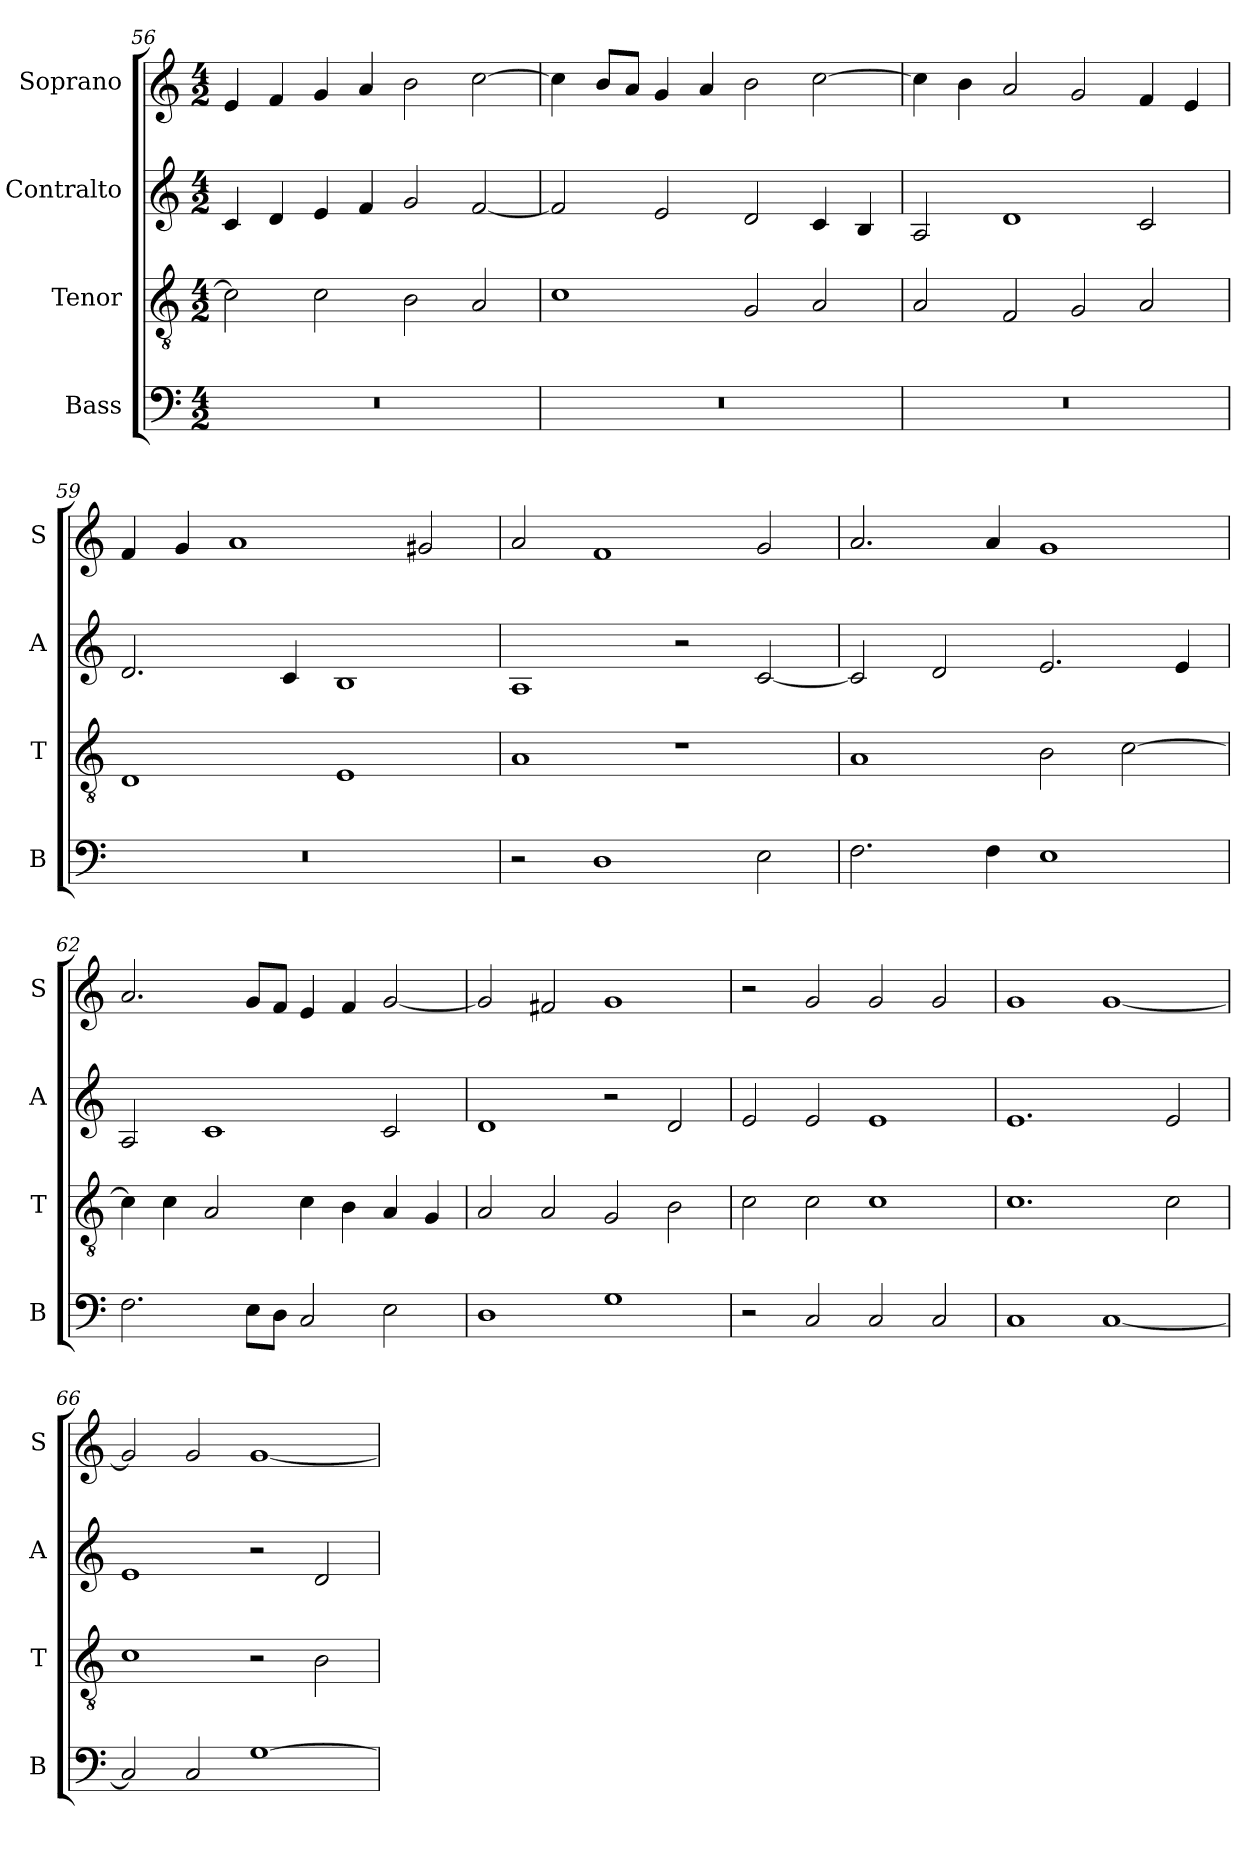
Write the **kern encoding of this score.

**kern	**kern	**kern	**kern
*part4	*part3	*part2	*part1
*staff4	*staff3	*staff2	*staff1
*I"Bass	*I"Tenor	*I"Contralto	*I"Soprano
*I'B	*I'T	*I'A	*I'S
*clefF4	*clefGv2	*clefG2	*clefG2
*k[]	*k[]	*k[]	*k[]
*A:aeo	*A:aeo	*A:aeo	*A:aeo
*M4/2	*M4/2	*M4/2	*M4/2
=56	=56	=56	=56
0r	2c]	4c	4e
.	.	4d	4f
.	2c	4e	4g
.	.	4f	4a
.	2B	2g	2b
.	2A	[2f	[2cc
=57	=57	=57	=57
0r	1c	2f]	4cc]
.	.	.	8b/L
.	.	.	8a/J
.	.	2e	4g
.	.	.	4a
.	2G	2d	2b
.	2A	4c	[2cc
.	.	4B	.
=58	=58	=58	=58
0r	2A	2A	4cc]
.	.	.	4b
.	2F	1d	2a
.	2G	.	2g
.	2A	2c	4f
.	.	.	4e
=59	=59	=59	=59
0r	1D	2.d	4f
.	.	.	4g
.	.	.	1a
.	.	4c	.
.	1E	1B	.
.	.	.	2g#X
=60	=60	=60	=60
2r	1A	1A	2a
1D	.	.	1f
.	1r	2r	.
2E	.	[2c	2g
=61	=61	=61	=61
2.F	1A	2c]	2.a
.	.	2d	.
4F	.	.	4a
1E	2B	2.e	1g
.	[2c	.	.
.	.	4e	.
=62	=62	=62	=62
2.F	4c]	2A	2.a
.	4c	.	.
.	2A	1c	.
8E\L	.	.	8g/L
8D\J	.	.	8f/J
2C	4c	.	4e
.	4B	.	4f
2E	4A	2c	[2g
.	4G	.	.
=63	=63	=63	=63
1D	2A	1d	2g]
.	2A	.	2f#X
1G	2G	2r	1g
.	2B	2d	.
=64	=64	=64	=64
2r	2c	2e	2r
2C	2c	2e	2g
2C	1c	1e	2g
2C	.	.	2g
=65	=65	=65	=65
1C	1.c	1.e	1g
[1C	.	.	[1g
.	2c	2e	.
=66	=66	=66	=66
2C]	1c	1e	2g]
2C	.	.	2g
[1G	2r	2r	[1g
.	2B	2d	.
=	=	=	=
*-	*-	*-	*-
